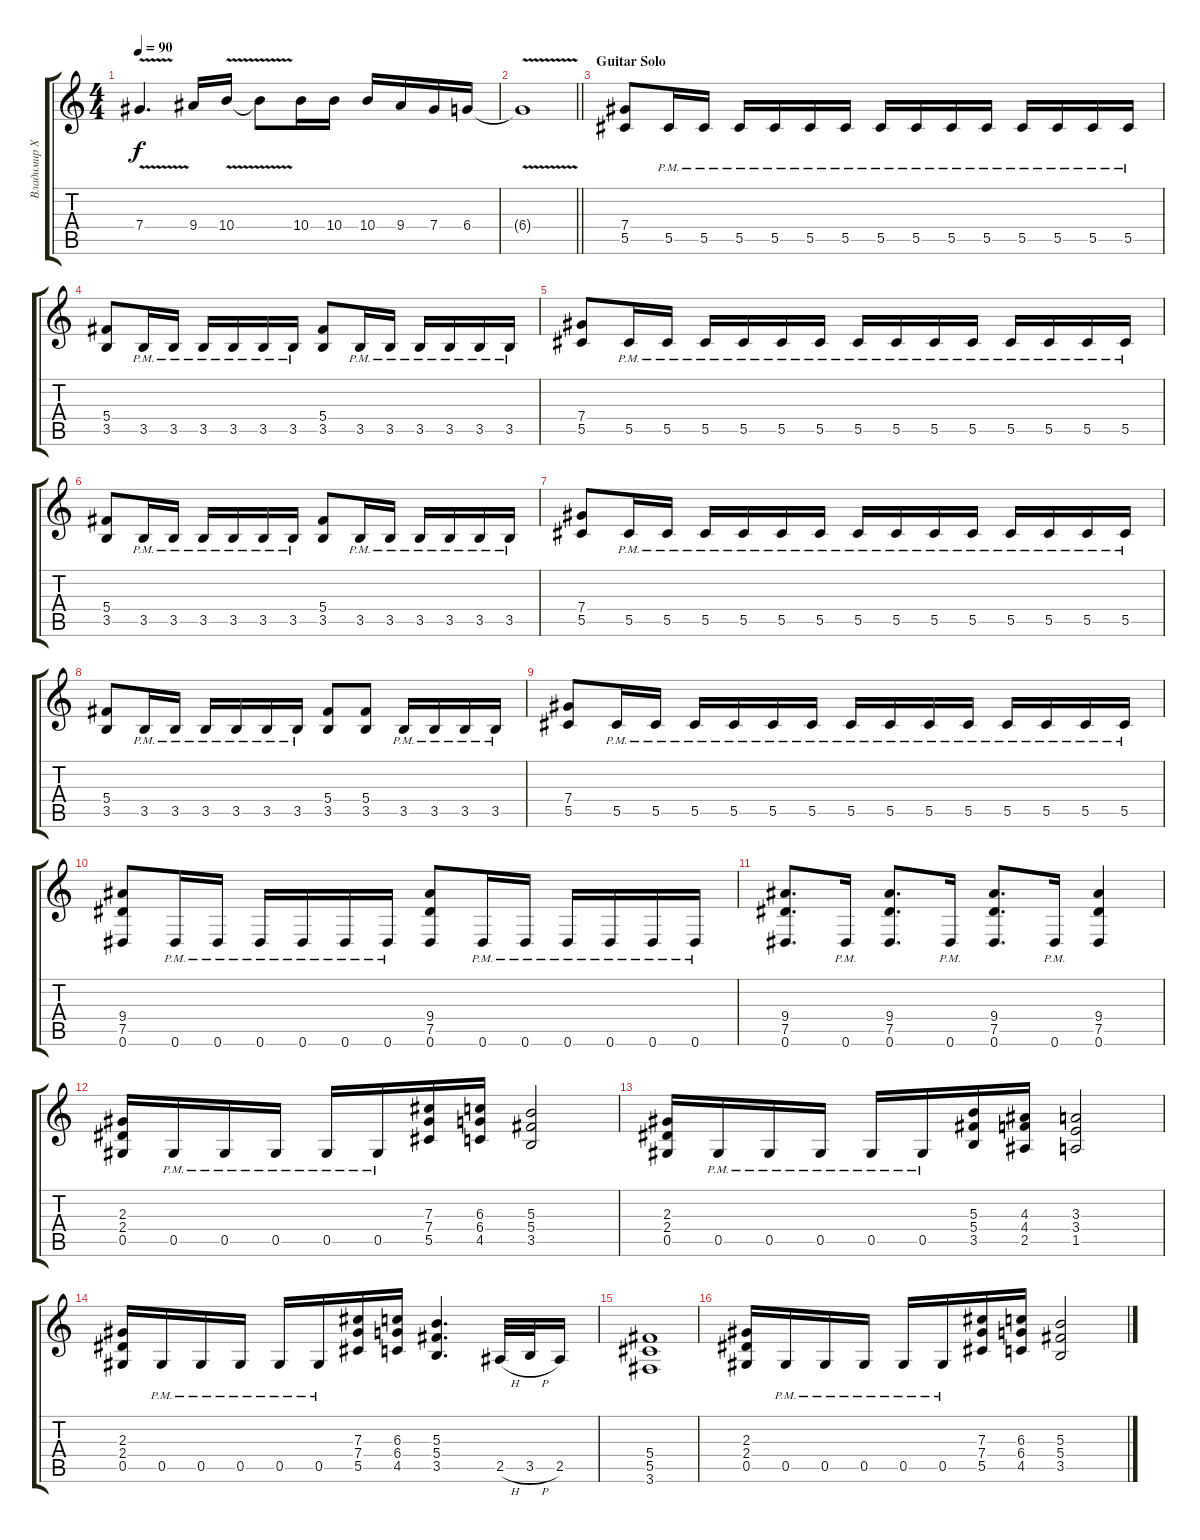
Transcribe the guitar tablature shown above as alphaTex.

\track ("Владимир Холстинин" "Владимир Х") {instrument electricguitarclean}
\staff {score tabs}
\tuning (Eb4 Bb3 Gb3 Db3 Ab2 Eb2) {hide}
\ts (4 4)
\tempo 90
\clef g2
\ks c
7.4{v}.4{d dy f} 9.4.16 10.4{v}.16 10.4{v t}.8 10.4.16 10.4.16 10.4.16 9.4.16 7.4.16 6.4.16 |
\barLineRight lightlight
6.4{v t}.1 |
\section ("" "Guitar Solo")
(7.4 5.5).8 5.5{pm}.16 5.5{pm}.16 5.5{pm}.16 5.5{pm}.16 5.5{pm}.16 5.5{pm}.16 5.5{pm}.16 5.5{pm}.16 5.5{pm}.16 5.5{pm}.16 5.5{pm}.16 5.5{pm}.16 5.5{pm}.16 5.5{pm}.16 |
(5.4 3.5).8 3.5{pm}.16 3.5{pm}.16 3.5{pm}.16 3.5{pm}.16 3.5{pm}.16 3.5{pm}.16 (5.4 3.5).8 3.5{pm}.16 3.5{pm}.16 3.5{pm}.16 3.5{pm}.16 3.5{pm}.16 3.5{pm}.16 |
(7.4 5.5).8 5.5{pm}.16 5.5{pm}.16 5.5{pm}.16 5.5{pm}.16 5.5{pm}.16 5.5{pm}.16 5.5{pm}.16 5.5{pm}.16 5.5{pm}.16 5.5{pm}.16 5.5{pm}.16 5.5{pm}.16 5.5{pm}.16 5.5{pm}.16 |
(5.4 3.5).8 3.5{pm}.16 3.5{pm}.16 3.5{pm}.16 3.5{pm}.16 3.5{pm}.16 3.5{pm}.16 (5.4 3.5).8 3.5{pm}.16 3.5{pm}.16 3.5{pm}.16 3.5{pm}.16 3.5{pm}.16 3.5{pm}.16 |
(7.4 5.5).8 5.5{pm}.16 5.5{pm}.16 5.5{pm}.16 5.5{pm}.16 5.5{pm}.16 5.5{pm}.16 5.5{pm}.16 5.5{pm}.16 5.5{pm}.16 5.5{pm}.16 5.5{pm}.16 5.5{pm}.16 5.5{pm}.16 5.5{pm}.16 |
(5.4 3.5).8 3.5{pm}.16 3.5{pm}.16 3.5{pm}.16 3.5{pm}.16 3.5{pm}.16 3.5{pm}.16 (5.4 3.5).8 (5.4 3.5).8 3.5{pm}.16 3.5{pm}.16 3.5{pm}.16 3.5{pm}.16 |
(7.4 5.5).8 5.5{pm}.16 5.5{pm}.16 5.5{pm}.16 5.5{pm}.16 5.5{pm}.16 5.5{pm}.16 5.5{pm}.16 5.5{pm}.16 5.5{pm}.16 5.5{pm}.16 5.5{pm}.16 5.5{pm}.16 5.5{pm}.16 5.5{pm}.16 |
(9.4 7.5 0.6).8 0.6{pm}.16 0.6{pm}.16 0.6{pm}.16 0.6{pm}.16 0.6{pm}.16 0.6{pm}.16 (9.4 7.5 0.6).8 0.6{pm}.16 0.6{pm}.16 0.6{pm}.16 0.6{pm}.16 0.6{pm}.16 0.6{pm}.16 |
(9.4 7.5 0.6).8{d} 0.6{pm}.16 (9.4 7.5 0.6).8{d} 0.6{pm}.16 (9.4 7.5 0.6).8{d} 0.6{pm}.16 (9.4 7.5 0.6).4 |
(2.3 2.4 0.5).16 0.5{pm}.16 0.5{pm}.16 0.5{pm}.16 0.5{pm}.16 0.5{pm}.16 (7.3 7.4 5.5).16 (6.3 6.4 4.5).16 (5.3 5.4 3.5).2 |
(2.3 2.4 0.5).16 0.5{pm}.16 0.5{pm}.16 0.5{pm}.16 0.5{pm}.16 0.5{pm}.16 (5.3 5.4 3.5).16 (4.3 4.4 2.5).16 (3.3 3.4 1.5).2 |
(2.3 2.4 0.5).16 0.5{pm}.16 0.5{pm}.16 0.5{pm}.16 0.5{pm}.16 0.5{pm}.16 (7.3 7.4 5.5).16 (6.3 6.4 4.5).16 (5.3 5.4 3.5).4{d} 2.5{h}.32 3.5{h}.32 2.5.16 |
(5.4 5.5 3.6).1 |
(2.3 2.4 0.5).16 0.5{pm}.16 0.5{pm}.16 0.5{pm}.16 0.5{pm}.16 0.5{pm}.16 (7.3 7.4 5.5).16 (6.3 6.4 4.5).16 (5.3 5.4 3.5).2
